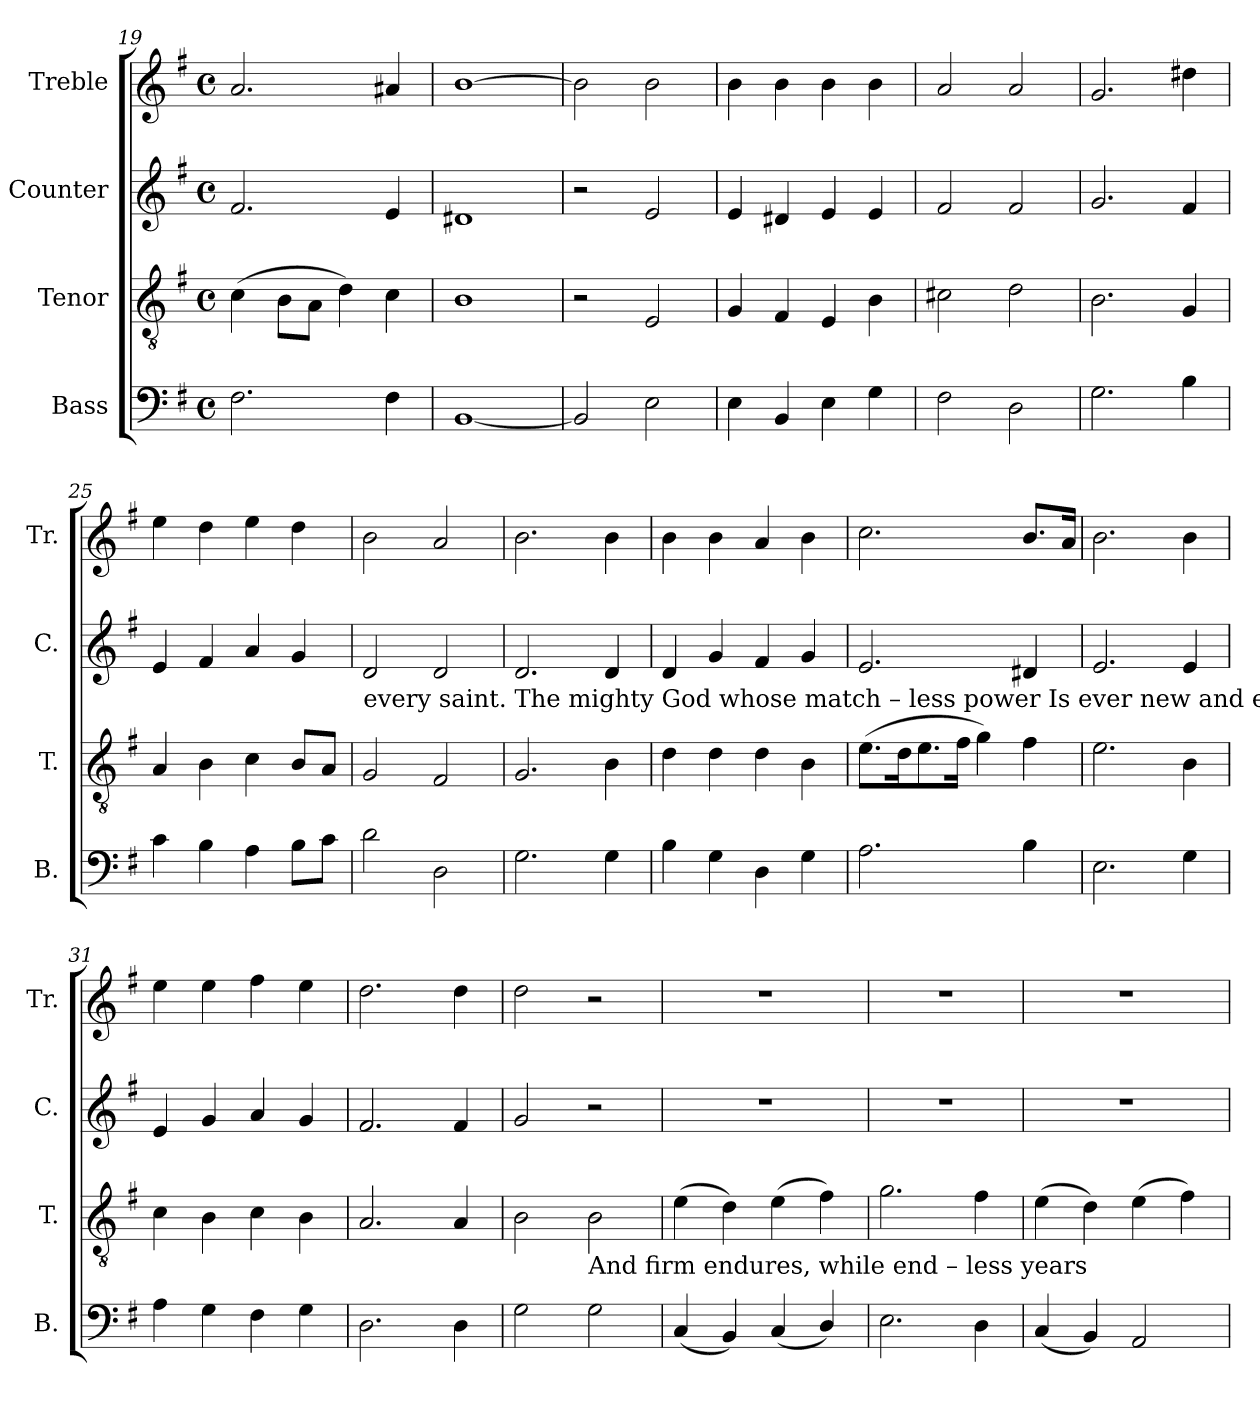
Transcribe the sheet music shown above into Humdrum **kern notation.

**kern	**kern	**kern	**kern
*part4	*part3	*part2	*part1
*staff4	*staff3	*staff2	*staff1
*I"Bass	*I"Tenor	*I"Counter	*I"Treble
*I'B.	*I'T.	*I'C.	*I'Tr.
*clefF4	*clefGv2	*clefG2	*clefG2
*k[f#]	*k[f#]	*k[f#]	*k[f#]
*M4/4	*M4/4	*M4/4	*M4/4
*met(c)	*met(c)	*met(c)	*met(c)
=19	=19	=19	=19
2.F#!\	(>4c!\	2.f#!/	2.a!/
.	8B!\L	.	.
.	8A!\J	.	.
.	4d!\)	.	.
4F#!\	4c!\	4e!/	4a#X!/
=20	=20	=20	=20
[1BB!	1B!	1d#X!	[1b!
=21	=21	=21	=21
2BB!/]	2r	2r	2b!\]
2E!\	2E!/	2e!/	2b!\
=22	=22	=22	=22
4E!\	4G!/	4e!/	4b!\
4BB!/	4F#!/	4d#X!/	4b!\
4E!\	4E!/	4e!/	4b!\
4G!\	4B!\	4e!/	4b!\
=23	=23	=23	=23
2F#!\	2c#X!\	2f#!/	2a!/
2D!\	2d!\	2f#!/	2a!/
=24	=24	=24	=24
2.G!\	2.B!\	2.g!/	2.g!/
4B!\	4G!/	4f#!/	4dd#X!\
=25	=25	=25	=25
4c!\	4A!/	4e!/	4ee!\
4B!\	4B!\	4f#!/	4dd!\
4A!\	4c!\	4a!/	4ee!\
8B!\L	8B!/L	4g!/	4dd!\
8c!\J	8A!/J	.	.
!!LO:PB:g=z
=26	=26	=26	=26
!	!	!LO:TX:b:t=every saint. The mighty God whose match    –       less   power    Is ever new  and  ev – er  young,	!
2d!\	2G!/	2d!/	2b!\
2D!\	2F#!/	2d!/	2a!/
=27	=27	=27	=27
2.G!\	2.G!/	2.d!/	2.b!\
4G!\	4B!\	4d!/	4b!\
=28	=28	=28	=28
4B!\	4d!\	4d!/	4b!\
4G!\	4d!\	4g!/	4b!\
4D!\	4d!\	4f#!/	4a!/
4G!\	4B!\	4g!/	4b!\
=29	=29	=29	=29
2.A!\	(>8.e!\L	2.e!/	2.cc!\
.	16d!\K	.	.
.	8.e!\	.	.
.	16f#!\Jk	.	.
.	4g!\)	.	.
4B!\	4f#!\	4d#X!/	8.b!/L
.	.	.	16a!/Jk
=30	=30	=30	=30
2.E!\	2.e!\	2.e!/	2.b!\
4G!\	4B!\	4e!/	4b!\
=31	=31	=31	=31
4A!\	4c!\	4e!/	4ee!\
4G!\	4B!\	4g!/	4ee!\
4F#!\	4c!\	4a!/	4ff#!\
4G!\	4B!\	4g!/	4ee!\
=32	=32	=32	=32
2.D!\	2.A!/	2.f#!/	2.dd!\
4D!\	4A!/	4f#!/	4dd!\
=33	=33	=33	=33
2G!\	2B!\	2g!/	2dd!\
!	!LO:TX:b:t=And  firm  endures, while  end  – less  years	!	!
2G!\	2B!\	2r	2r
=34	=34	=34	=34
(<4C!/	(>4e!\	1r	1r
4BB!/)	4d!\)	.	.
(<4C!/	(>4e!\	.	.
4D!/)	4f#!\)	.	.
=35	=35	=35	=35
2.E!\	2.g!\	1r	1r
4D!\	4f#!\	.	.
=36	=36	=36	=36
(<4C!/	(>4e!\	1r	1r
4BB!/)	4d!\)	.	.
2AA!/	(>4e!\	.	.
.	4f#!\)	.	.
=	=	=	=
*-	*-	*-	*-
